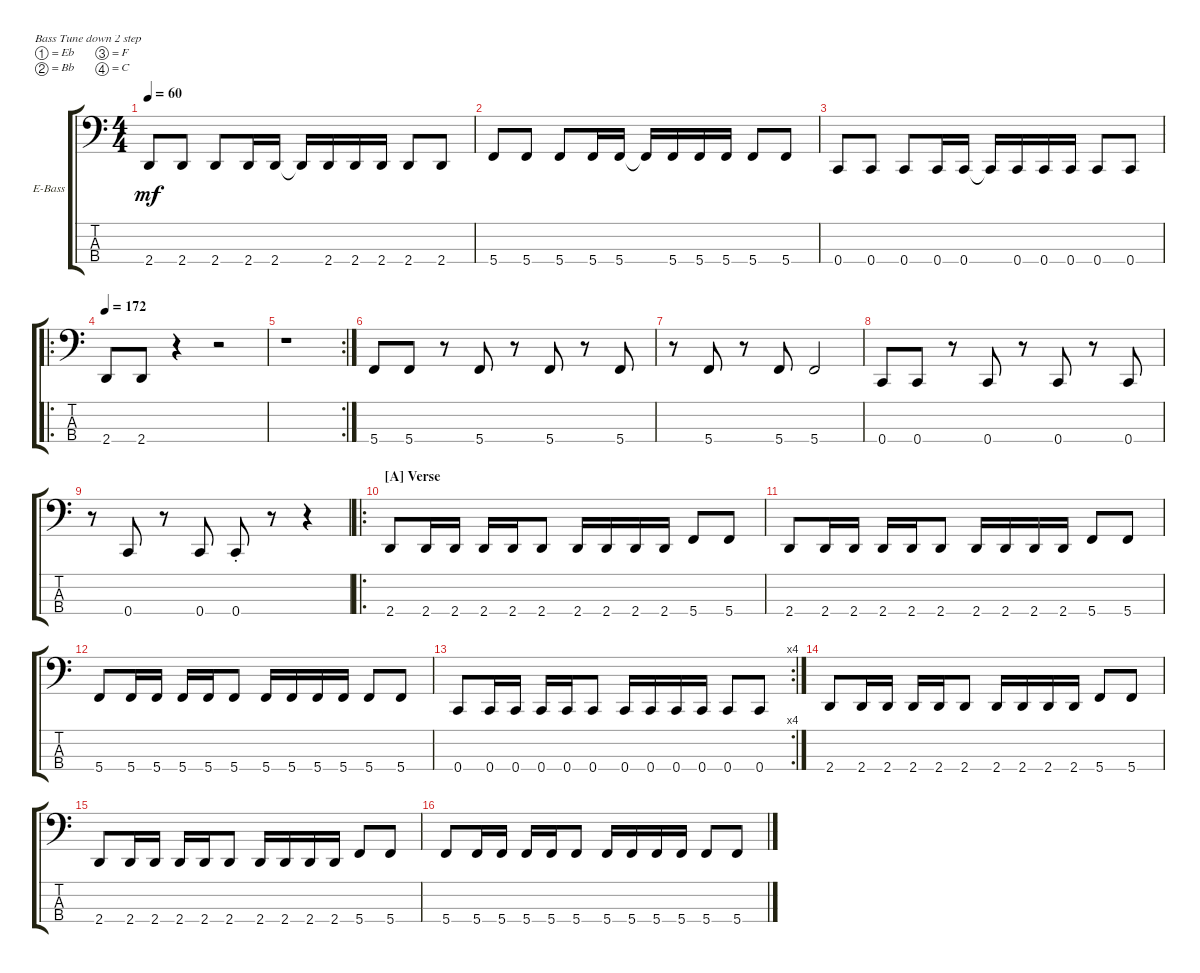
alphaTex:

\bracketExtendMode groupsimilarinstruments
\firstSystemTrackNameOrientation horizontal
\otherSystemsTrackNameOrientation horizontal
\track ("Bass" "E-Bass") {instrument distortionguitar}
\staff {score tabs}
\tuning (Eb2 Bb1 F1 C1)
\ts (4 4)
\tempo 60
\clef f4
\ks c
2.4.8{dy mf} 2.4.8 2.4.8 2.4.16 2.4.16 2.4{t}.16 2.4.16 2.4.16 2.4.16 2.4.8 2.4.8 |
5.4.8 5.4.8 5.4.8 5.4.16 5.4.16 5.4{t}.16 5.4.16 5.4.16 5.4.16 5.4.8 5.4.8 |
0.4.8 0.4.8 0.4.8 0.4.16 0.4.16 0.4{t}.16 0.4.16 0.4.16 0.4.16 0.4.8 0.4.8 |
\ro
\tempo 172
2.4.8 2.4.8 r.4 r.2 |
\rc 2
r.1 |
5.4.8 5.4.8 r.8 5.4.8 r.8 5.4.8 r.8 5.4.8 |
r.8 5.4.8 r.8 5.4.8 5.4.2 |
0.4.8 0.4.8 r.8 0.4.8 r.8 0.4.8 r.8 0.4.8 |
r.8 0.4.8 r.8 0.4.8 0.4{st}.8 r.8 r.4 |
\ro
\section ("A" "Verse")
2.4.8 2.4.16 2.4.16 2.4.16 2.4.16 2.4.8 2.4.16 2.4.16 2.4.16 2.4.16 5.4.8 5.4.8 |
2.4.8 2.4.16 2.4.16 2.4.16 2.4.16 2.4.8 2.4.16 2.4.16 2.4.16 2.4.16 5.4.8 5.4.8 |
5.4.8 5.4.16 5.4.16 5.4.16 5.4.16 5.4.8 5.4.16 5.4.16 5.4.16 5.4.16 5.4.8 5.4.8 |
\rc 4
0.4.8 0.4.16 0.4.16 0.4.16 0.4.16 0.4.8 0.4.16 0.4.16 0.4.16 0.4.16 0.4.8 0.4.8 |
2.4.8 2.4.16 2.4.16 2.4.16 2.4.16 2.4.8 2.4.16 2.4.16 2.4.16 2.4.16 5.4.8 5.4.8 |
2.4.8 2.4.16 2.4.16 2.4.16 2.4.16 2.4.8 2.4.16 2.4.16 2.4.16 2.4.16 5.4.8 5.4.8 |
5.4.8 5.4.16 5.4.16 5.4.16 5.4.16 5.4.8 5.4.16 5.4.16 5.4.16 5.4.16 5.4.8 5.4.8
